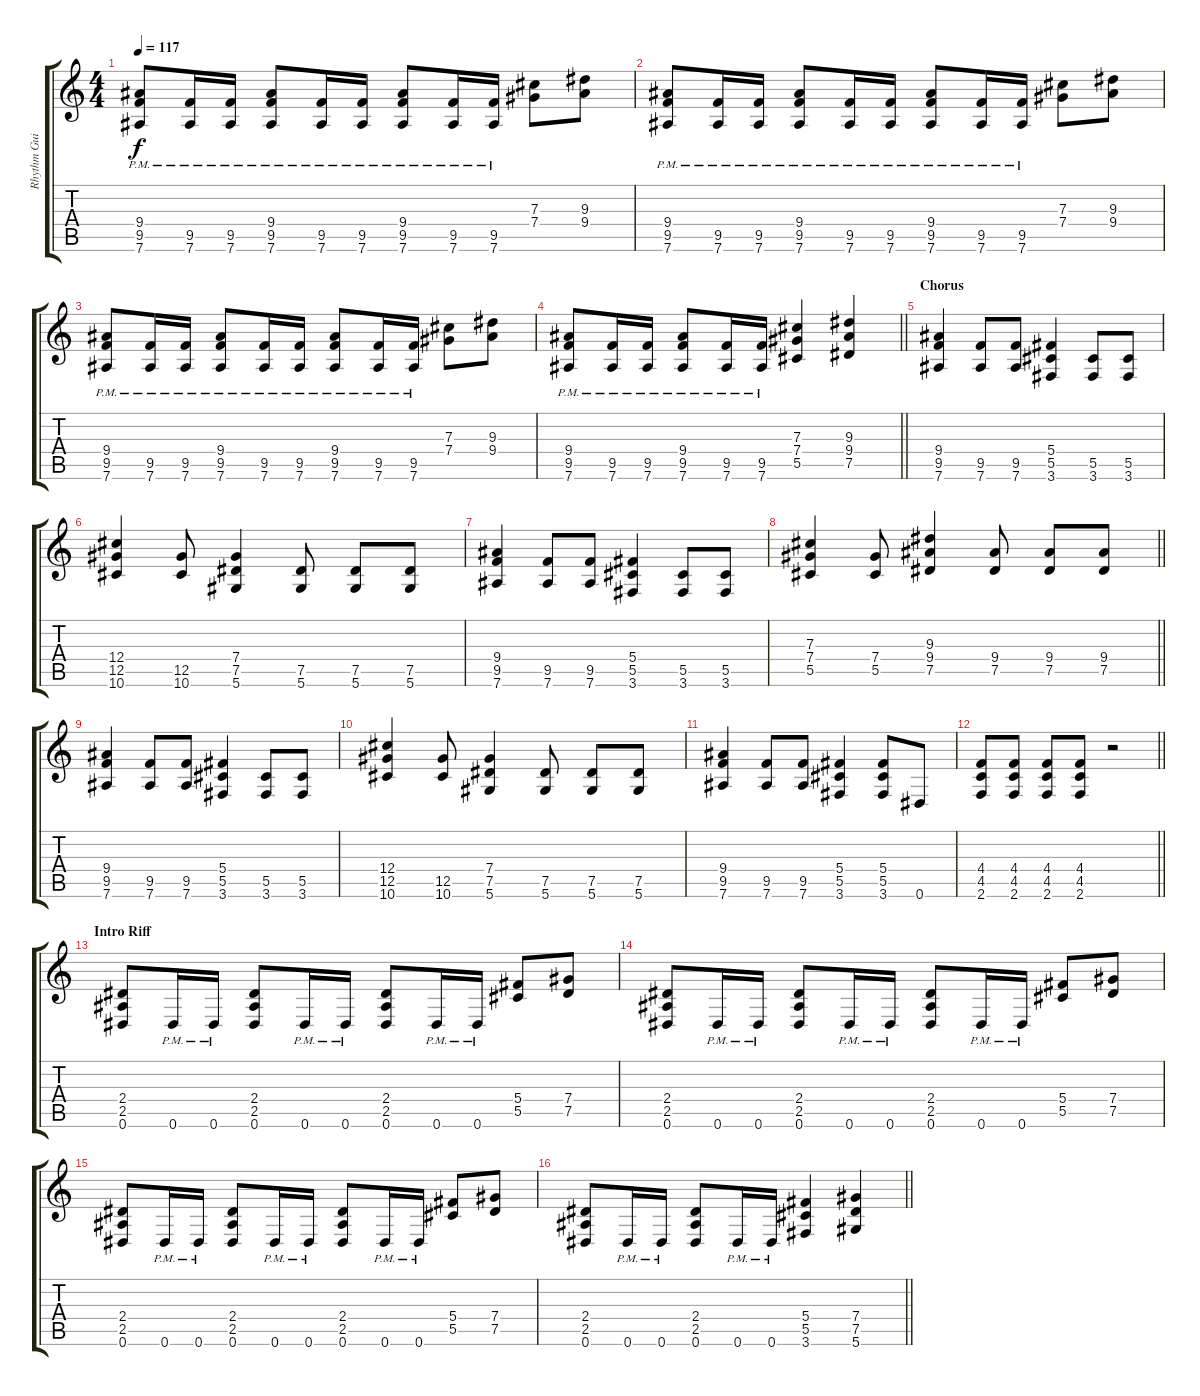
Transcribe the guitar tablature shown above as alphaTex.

\track ("Rhythm Guitar 1" "Rhythm Gui") {instrument overdrivenguitar}
\staff {score tabs}
\tuning (Eb4 Bb3 Gb3 Db3 Ab2 Eb2) {hide}
\ts (4 4)
\tempo 117
\clef g2
\ks c
(9.4{pm} 9.5{pm} 7.6).8{dy f} (9.5{pm} 7.6{pm}).16 (9.5{pm} 7.6{pm}).16 (9.4{pm} 9.5{pm} 7.6).8 (9.5{pm} 7.6{pm}).16 (9.5{pm} 7.6{pm}).16 (9.4{pm} 9.5{pm} 7.6).8 (9.5{pm} 7.6{pm}).16 (9.5{pm} 7.6{pm}).16 (7.3 7.4).8 (9.3 9.4).8 |
(9.4{pm} 9.5{pm} 7.6).8 (9.5{pm} 7.6{pm}).16 (9.5{pm} 7.6{pm}).16 (9.4{pm} 9.5{pm} 7.6).8 (9.5{pm} 7.6{pm}).16 (9.5{pm} 7.6{pm}).16 (9.4{pm} 9.5{pm} 7.6).8 (9.5{pm} 7.6{pm}).16 (9.5{pm} 7.6{pm}).16 (7.3 7.4).8 (9.3 9.4).8 |
(9.4{pm} 9.5{pm} 7.6).8 (9.5{pm} 7.6{pm}).16 (9.5{pm} 7.6{pm}).16 (9.4{pm} 9.5{pm} 7.6).8 (9.5{pm} 7.6{pm}).16 (9.5{pm} 7.6{pm}).16 (9.4{pm} 9.5{pm} 7.6).8 (9.5{pm} 7.6{pm}).16 (9.5{pm} 7.6{pm}).16 (7.3 7.4).8 (9.3 9.4).8 |
\barLineRight lightlight
(9.4{pm} 9.5{pm} 7.6).8 (9.5{pm} 7.6{pm}).16 (9.5{pm} 7.6{pm}).16 (9.4{pm} 9.5{pm} 7.6).8 (9.5{pm} 7.6{pm}).16 (9.5{pm} 7.6{pm}).16 (7.3 7.4 5.5).4 (9.3 9.4 7.5).4 |
\section ("" "Chorus")
(9.4 9.5 7.6).4 (9.5 7.6).8 (9.5 7.6).8 (5.4 5.5 3.6).4 (5.5 3.6).8 (5.5 3.6).8 |
(12.4 12.5 10.6).4 (12.5 10.6).8 (7.4 7.5 5.6).4 (7.5 5.6).8 (7.5 5.6).8 (7.5 5.6).8 |
(9.4 9.5 7.6).4 (9.5 7.6).8 (9.5 7.6).8 (5.4 5.5 3.6).4 (5.5 3.6).8 (5.5 3.6).8 |
\barLineRight lightlight
(7.3 7.4 5.5).4 (7.4 5.5).8 (9.3 9.4 7.5).4 (9.4 7.5).8 (9.4 7.5).8 (9.4 7.5).8 |
(9.4 9.5 7.6).4 (9.5 7.6).8 (9.5 7.6).8 (5.4 5.5 3.6).4 (5.5 3.6).8 (5.5 3.6).8 |
(12.4 12.5 10.6).4 (12.5 10.6).8 (7.4 7.5 5.6).4 (7.5 5.6).8 (7.5 5.6).8 (7.5 5.6).8 |
(9.4 9.5 7.6).4 (9.5 7.6).8 (9.5 7.6).8 (5.4 5.5 3.6).4 (5.4 5.5 3.6).8 0.6.8 |
\barLineRight lightlight
(4.4 4.5 2.6).8 (4.4 4.5 2.6).8 (4.4 4.5 2.6).8 (4.4 4.5 2.6).8 r.2 |
\section ("" "Intro Riff")
(2.4 2.5 0.6).8 0.6{pm}.16 0.6{pm}.16 (2.4 2.5 0.6).8 0.6{pm}.16 0.6{pm}.16 (2.4 2.5 0.6).8 0.6{pm}.16 0.6{pm}.16 (5.4 5.5).8 (7.4 7.5).8 |
(2.4 2.5 0.6).8 0.6{pm}.16 0.6{pm}.16 (2.4 2.5 0.6).8 0.6{pm}.16 0.6{pm}.16 (2.4 2.5 0.6).8 0.6{pm}.16 0.6{pm}.16 (5.4 5.5).8 (7.4 7.5).8 |
(2.4 2.5 0.6).8 0.6{pm}.16 0.6{pm}.16 (2.4 2.5 0.6).8 0.6{pm}.16 0.6{pm}.16 (2.4 2.5 0.6).8 0.6{pm}.16 0.6{pm}.16 (5.4 5.5).8 (7.4 7.5).8 |
\barLineRight lightlight
(2.4 2.5 0.6).8 0.6{pm}.16 0.6{pm}.16 (2.4 2.5 0.6).8 0.6{pm}.16 0.6{pm}.16 (5.4 5.5 3.6).4 (7.4 7.5 5.6).4
